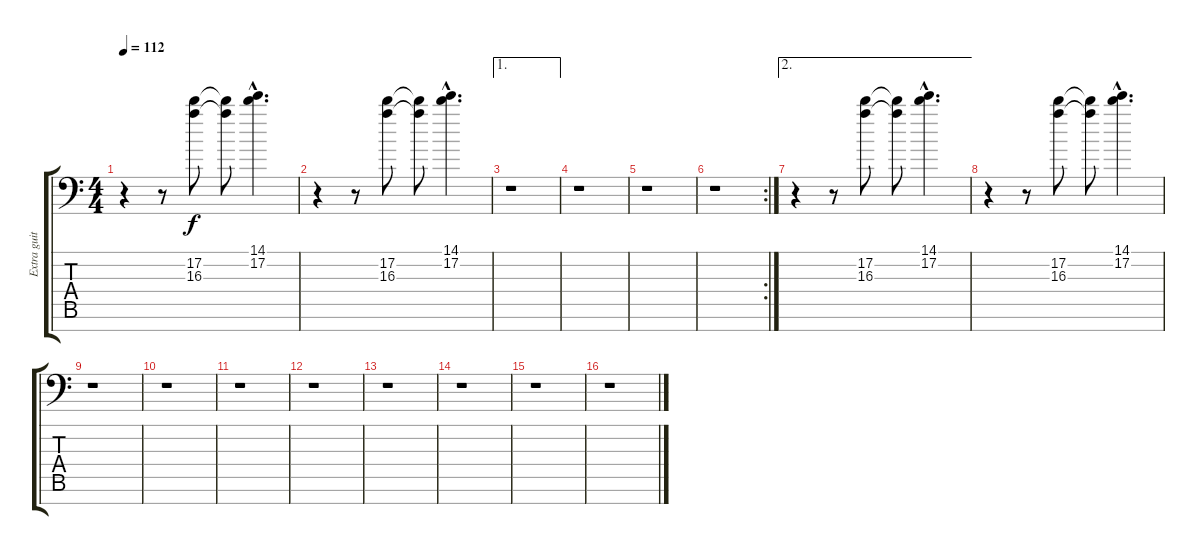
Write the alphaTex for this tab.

\track ("Extra guitar" "Extra guit") {instrument distortionguitar}
\staff {score tabs}
\tuning (D4 A3 F3 C3 G2 D2 A1) {hide}
\ts (4 4)
\tempo 112
\clef f4
\ks c
r.4{dy f} r.8 (17.2 16.3).8 (17.2{t} 16.3{t}).8 (14.1{hac} 17.2{hac}).4{d} |
r.4 r.8 (17.2 16.3).8 (17.2{t} 16.3{t}).8 (14.1{hac} 17.2{hac}).4{d} |
\ae 1
r.1 |
r.1 |
r.1 |
\rc 2
r.1 |
\ae 2
r.4 r.8 (17.2 16.3).8 (17.2{t} 16.3{t}).8 (14.1{hac} 17.2{hac}).4{d} |
r.4 r.8 (17.2 16.3).8 (17.2{t} 16.3{t}).8 (14.1{hac} 17.2{hac}).4{d} |
r.1 |
r.1 |
r.1 |
r.1 |
r.1 |
r.1 |
r.1 |
r.1
